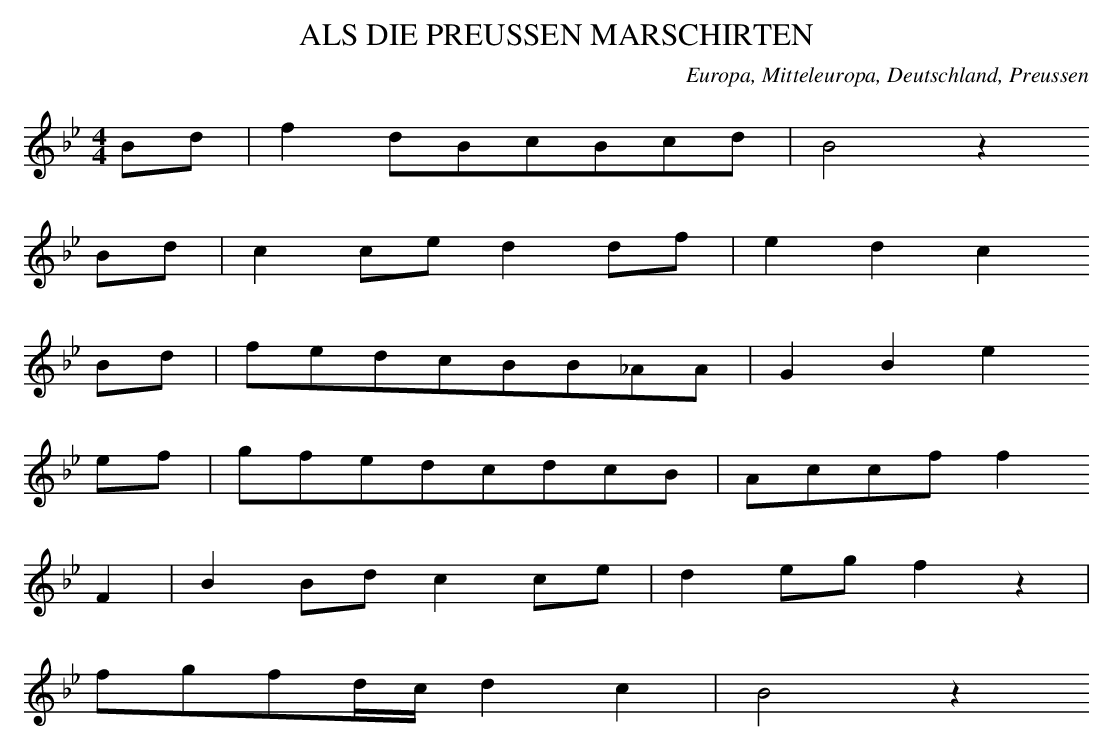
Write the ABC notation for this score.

X:1
T: ALS DIE PREUSSEN MARSCHIRTEN
O: Europa, Mitteleuropa, Deutschland, Preussen
M: 4/4
L: 1/16
K: Bb
B2d2 | f4d2B2c2B2c2d2 | B8z4
B2d2 | c4c2e2d4d2f2 | e4d4c4
B2d2 | f2e2d2c2B2B2_A2A2 | G4B4e4
e2f2 | g2f2e2d2c2d2c2B2 | A2c2c2f2f4
F4 | B4B2d2c4c2e2 | d4e2g2f4z4 |
f2g2f2dcd4c4 | B8z4
